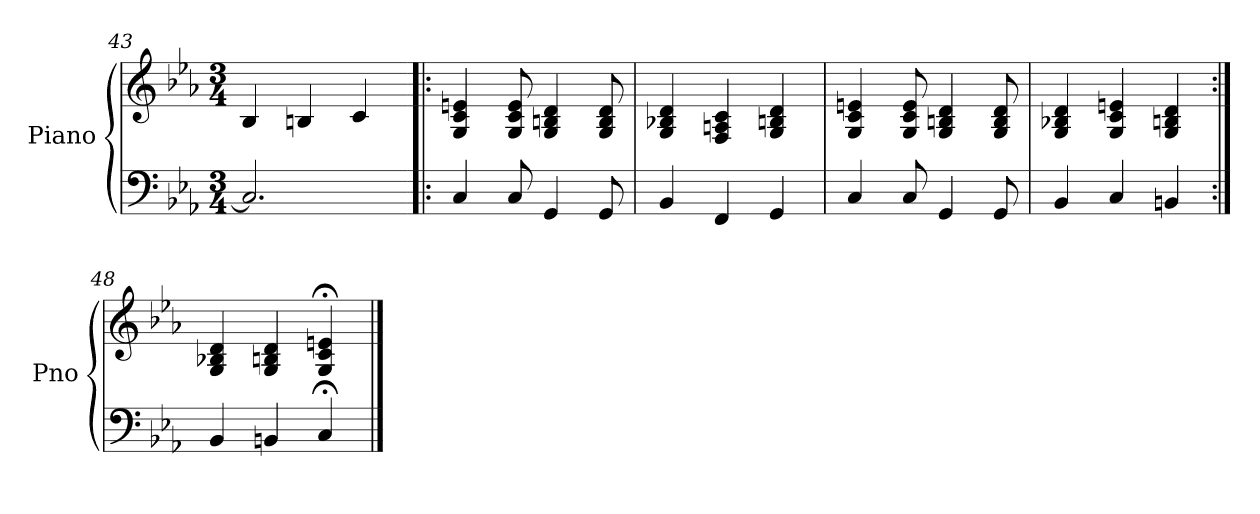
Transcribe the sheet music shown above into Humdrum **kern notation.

**kern	**kern
*part1	*part1
*staff2	*staff1
*I"Piano	*
*I'Pno	*
!!LO:LB:g=z
*clefF4	*clefG2
*k[b-e-a-]	*k[b-e-a-]
*c:	*c:
*M3/4	*M3/4
=43	=43
2.C/]	4B-/
.	4Bn/
.	4c/
=44!|:	=44!|:
4C/	4G/ 4c/ 4en/
8C/	8G/ 8c/ 8e/
4GG/	4G/ 4Bn/ 4d/
8GG/	8G/ 8B/ 8d/
=45	=45
4BB-/	4G/ 4B-X/ 4d/
4FF/	4F/ 4An/ 4c/
4GG/	4G/ 4Bn/ 4d/
=46	=46
4C/	4G/ 4c/ 4en/
8C/	8G/ 8c/ 8e/
4GG/	4G/ 4Bn/ 4d/
8GG/	8G/ 8B/ 8d/
=47	=47
4BB-/	4G/ 4B-X/ 4d/
4C/	4G/ 4c/ 4en/
4BBn/	4G/ 4Bn/ 4d/
=48:|!	=48:|!
4BB-/	4G/ 4B-X/ 4d/
4BBn/	4G/ 4Bn/ 4d/
4C;/	4G/;< 4c/;< 4en/;<
==	==
*-	*-
